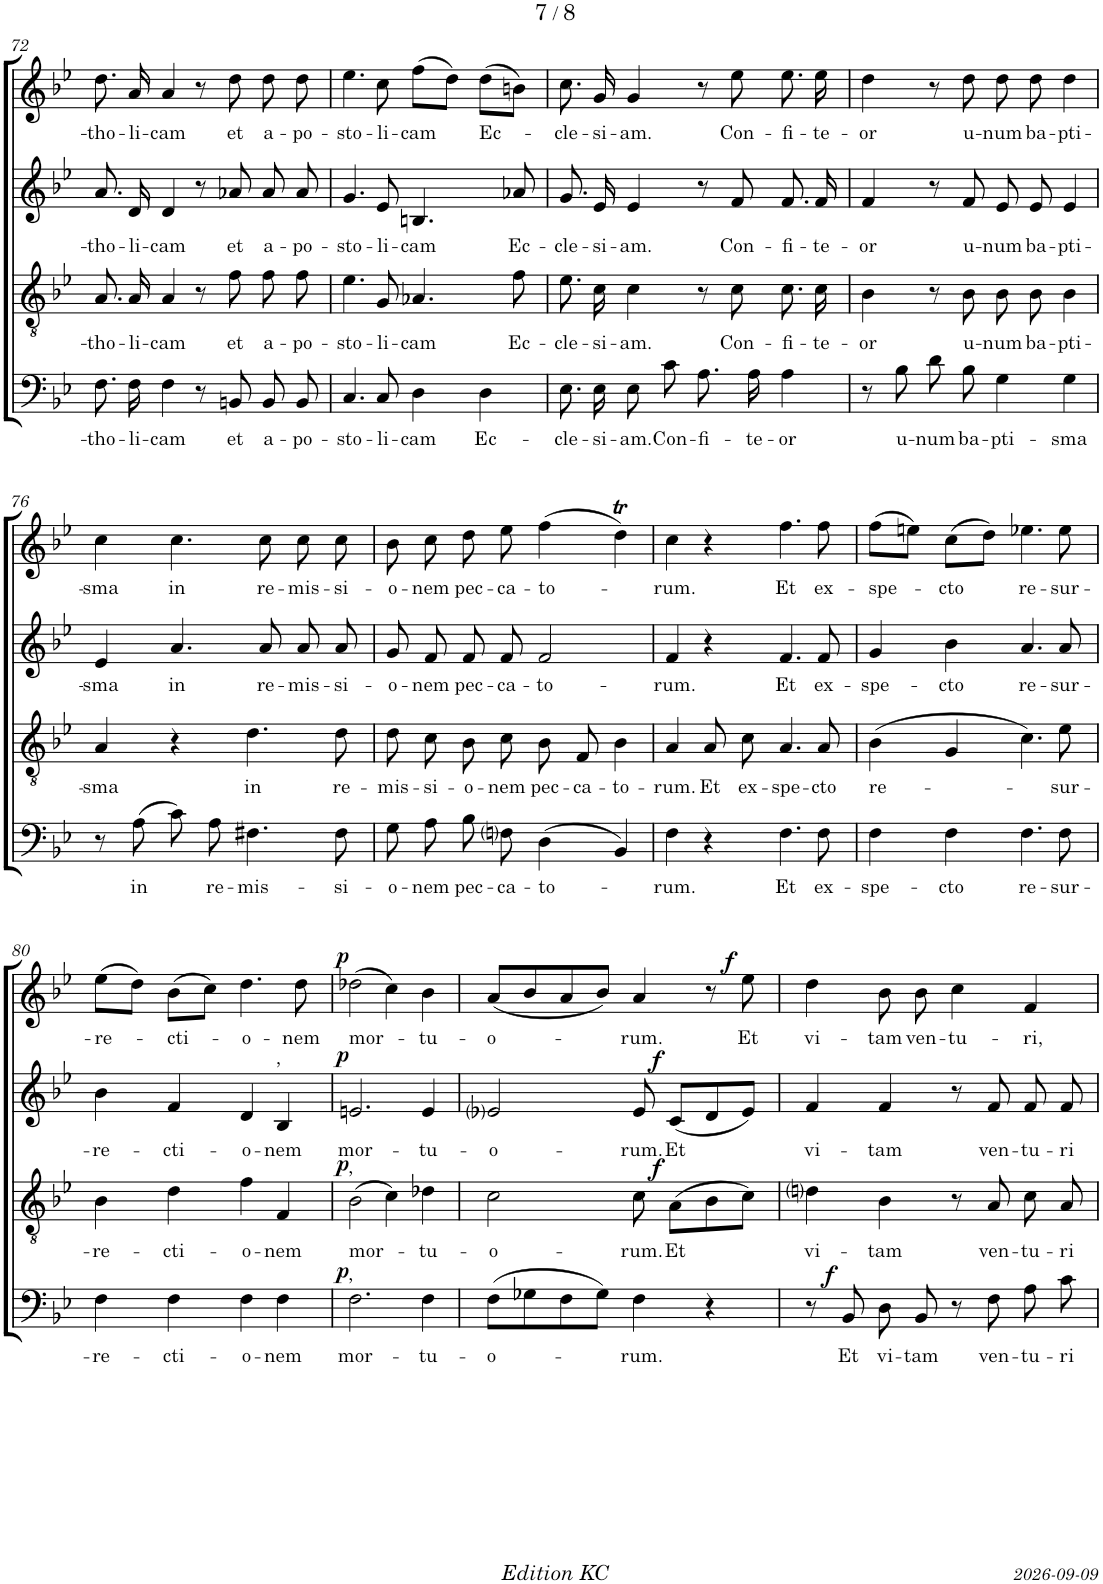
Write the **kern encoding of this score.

**kern	**text	**dynam	**kern	**text	**dynam	**kern	**text	**dynam	**kern	**text	**dynam
*part4	*part4	*part4	*part3	*part3	*part3	*part2	*part2	*part2	*part1	*part1	*part1
*staff4	*staff4	*staff4	*staff3	*staff3	*staff3	*staff2	*staff2	*staff2	*staff1	*staff1	*staff1
*I"Zeile 4	*	*	*I"Zeile 3	*	*	*I"Zeile 2	*	*	*I"Zeile 1	*	*
!!LO:PB:g=z
*clefF4	*	*	*clefGv2	*	*	*clefG2	*	*	*clefG2	*	*
*k[b-e-]	*	*	*k[b-e-]	*	*	*k[b-e-]	*	*	*k[b-e-]	*	*
*M4/4	*	*	*M4/4	*	*	*M4/4	*	*	*M4/4	*	*
*met(c)	*	*	*met(c)	*	*	*met(c)	*	*	*met(c)	*	*
=72	=72	=72	=72	=72	=72	=72	=72	=72	=72	=72	=72
!	!LO:LY:b	!	!	!LO:LY:b	!	!	!LO:LY:b	!	!	!LO:LY:b	!
8.F\	-tho-	.	8.A/	-tho-	.	8.a/	-tho-	.	8.dd\	-tho-	.
!	!LO:LY:b	!	!	!LO:LY:b	!	!	!LO:LY:b	!	!	!LO:LY:b	!
16F\	-li-	.	16A/	-li-	.	16d/	-li-	.	16a/	-li-	.
!	!LO:LY:b	!	!	!LO:LY:b	!	!	!LO:LY:b	!	!	!LO:LY:b	!
4F\	-cam	.	4A/	-cam	.	4d/	-cam	.	4a/	-cam	.
8r	.	.	8r	.	.	8r	.	.	8r	.	.
!	!LO:LY:b	!	!	!LO:LY:b	!	!	!LO:LY:b	!	!	!LO:LY:b	!
8BBn/	et	.	8f\	et	.	8a-X/	et	.	8dd\	et	.
!	!LO:LY:b	!	!	!LO:LY:b	!	!	!LO:LY:b	!	!	!LO:LY:b	!
8BB/	a-	.	8f\	a-	.	8a-/	a-	.	8dd\	a-	.
!	!LO:LY:b	!	!	!LO:LY:b	!	!	!LO:LY:b	!	!	!LO:LY:b	!
8BB/	-po-	.	8f\	-po-	.	8a-/	-po-	.	8dd\	-po-	.
=73	=73	=73	=73	=73	=73	=73	=73	=73	=73	=73	=73
!	!LO:LY:b	!	!	!LO:LY:b	!	!	!LO:LY:b	!	!	!LO:LY:b	!
4.C/	-sto-	.	4.e-\	-sto-	.	4.g/	-sto-	.	4.ee-\	-sto-	.
!	!LO:LY:b	!	!	!LO:LY:b	!	!	!LO:LY:b	!	!	!LO:LY:b	!
8C/	-li-	.	8G/	-li-	.	8e-/	-li-	.	8cc\	-li-	.
!	!LO:LY:b	!	!	!LO:LY:b	!	!	!LO:LY:b	!	!	!LO:LY:b	!
4D\	-cam	.	4.A-X/	-cam	.	4.Bn/	-cam	.	(8ff\L	-cam	.
.	.	.	.	.	.	.	.	.	8dd\J)	.	.
!	!LO:LY:b	!	!	!	!	!	!	!	!	!LO:LY:b	!
4D\	Ec-	.	.	.	.	.	.	.	(8dd\L	Ec-	.
!	!	!	!	!LO:LY:b	!	!	!LO:LY:b	!	!	!	!
.	.	.	8f\	Ec-	.	8a-X/	Ec-	.	8bn\J)	.	.
=74	=74	=74	=74	=74	=74	=74	=74	=74	=74	=74	=74
!	!LO:LY:b	!	!	!LO:LY:b	!	!	!LO:LY:b	!	!	!LO:LY:b	!
8.E-\	-cle-	.	8.e-\	-cle-	.	8.g/	-cle-	.	8.cc\	-cle-	.
!	!LO:LY:b	!	!	!LO:LY:b	!	!	!LO:LY:b	!	!	!LO:LY:b	!
16E-\	-si-	.	16c\	-si-	.	16e-/	-si-	.	16g/	-si-	.
!	!LO:LY:b	!	!	!LO:LY:b	!	!	!LO:LY:b	!	!	!LO:LY:b	!
8E-\	-am.	.	4c\	-am.	.	4e-/	-am.	.	4g/	-am.	.
!	!LO:LY:b	!	!	!	!	!	!	!	!	!	!
8c\	Con-	.	.	.	.	.	.	.	.	.	.
!	!LO:LY:b	!	!	!	!	!	!	!	!	!	!
8.A\	-fi-	.	8r	.	.	8r	.	.	8r	.	.
!	!	!	!	!LO:LY:b	!	!	!LO:LY:b	!	!	!LO:LY:b	!
.	.	.	8c\	Con-	.	8f/	Con-	.	8ee-\	Con-	.
!	!LO:LY:b	!	!	!	!	!	!	!	!	!	!
16A\	-te-	.	.	.	.	.	.	.	.	.	.
!	!LO:LY:b	!	!	!LO:LY:b	!	!	!LO:LY:b	!	!	!LO:LY:b	!
4A\	-or	.	8.c\	-fi-	.	8.f/	-fi-	.	8.ee-\	-fi-	.
!	!	!	!	!LO:LY:b	!	!	!LO:LY:b	!	!	!LO:LY:b	!
.	.	.	16c\	-te-	.	16f/	-te-	.	16ee-\	-te-	.
=75	=75	=75	=75	=75	=75	=75	=75	=75	=75	=75	=75
!	!	!	!	!LO:LY:b	!	!	!LO:LY:b	!	!	!LO:LY:b	!
8r	.	.	4B-\	-or	.	4f/	-or	.	4dd\	-or	.
!	!LO:LY:b	!	!	!	!	!	!	!	!	!	!
8B-\	u-	.	.	.	.	.	.	.	.	.	.
!	!LO:LY:b	!	!	!	!	!	!	!	!	!	!
8d\	-num	.	8r	.	.	8r	.	.	8r	.	.
!	!LO:LY:b	!	!	!LO:LY:b	!	!	!LO:LY:b	!	!	!LO:LY:b	!
8B-\	ba-	.	8B-\	u-	.	8f/	u-	.	8dd\	u-	.
!	!LO:LY:b	!	!	!LO:LY:b	!	!	!LO:LY:b	!	!	!LO:LY:b	!
4G\	-pti-	.	8B-\	-num	.	8e-/	-num	.	8dd\	-num	.
!	!	!	!	!LO:LY:b	!	!	!LO:LY:b	!	!	!LO:LY:b	!
.	.	.	8B-\	ba-	.	8e-/	ba-	.	8dd\	ba-	.
!	!LO:LY:b	!	!	!LO:LY:b	!	!	!LO:LY:b	!	!	!LO:LY:b	!
4G\	-sma	.	4B-\	-pti-	.	4e-/	-pti-	.	4dd\	-pti-	.
!!LO:LB:g=z
=76	=76	=76	=76	=76	=76	=76	=76	=76	=76	=76	=76
!	!	!	!	!LO:LY:b	!	!	!LO:LY:b	!	!	!LO:LY:b	!
8r	.	.	4A/	-sma	.	4e-/	-sma	.	4cc\	-sma	.
!	!LO:LY:b	!	!	!	!	!	!	!	!	!	!
(8A\	in	.	.	.	.	.	.	.	.	.	.
!	!	!	!	!	!	!	!LO:LY:b	!	!	!LO:LY:b	!
8c\)	.	.	4r	.	.	4.a/	in	.	4.cc\	in	.
!	!LO:LY:b	!	!	!	!	!	!	!	!	!	!
8A\	re-	.	.	.	.	.	.	.	.	.	.
!	!LO:LY:b	!	!	!LO:LY:b	!	!	!	!	!	!	!
4.F#X\	-mis-	.	4.d\	in	.	.	.	.	.	.	.
!	!	!	!	!	!	!	!LO:LY:b	!	!	!LO:LY:b	!
.	.	.	.	.	.	8a/	re-	.	8cc\	re-	.
!	!	!	!	!	!	!	!LO:LY:b	!	!	!LO:LY:b	!
.	.	.	.	.	.	8a/	-mis-	.	8cc\	-mis-	.
!	!LO:LY:b	!	!	!LO:LY:b	!	!	!LO:LY:b	!	!	!LO:LY:b	!
8F#\	-si-	.	8d\	re-	.	8a/	-si-	.	8cc\	-si-	.
=77	=77	=77	=77	=77	=77	=77	=77	=77	=77	=77	=77
!	!LO:LY:b	!	!	!LO:LY:b	!	!	!LO:LY:b	!	!	!LO:LY:b	!
8G\	-o-	.	8d\	-mis-	.	8g/	-o-	.	8b-\	-o-	.
!	!LO:LY:b	!	!	!LO:LY:b	!	!	!LO:LY:b	!	!	!LO:LY:b	!
8A\	-nem	.	8c\	-si-	.	8f/	-nem	.	8cc\	-nem	.
!	!LO:LY:b	!	!	!LO:LY:b	!	!	!LO:LY:b	!	!	!LO:LY:b	!
8B-\	pec-	.	8B-\	-o-	.	8f/	pec-	.	8dd\	pec-	.
!	!LO:LY:b	!	!	!LO:LY:b	!	!	!LO:LY:b	!	!	!LO:LY:b	!
8Fni\	-ca-	.	8c\	-nem	.	8f/	-ca-	.	8ee-\	-ca-	.
!	!LO:LY:b	!	!	!LO:LY:b	!	!	!LO:LY:b	!	!	!LO:LY:b	!
(4D\	-to-	.	8B-\	pec-	.	2f/	-to-	.	(4ff\	-to-	.
!	!	!	!	!LO:LY:b	!	!	!	!	!	!	!
.	.	.	8F/	-ca-	.	.	.	.	.	.	.
!	!	!	!	!LO:LY:b	!	!	!	!	!	!	!
4BB-/)	.	.	4B-\	-to-	.	.	.	.	4ddt\)	.	.
=78	=78	=78	=78	=78	=78	=78	=78	=78	=78	=78	=78
!	!LO:LY:b	!	!	!LO:LY:b	!	!	!LO:LY:b	!	!	!LO:LY:b	!
4F\	-rum.	.	4A/	-rum.	.	4f/	-rum.	.	4cc\	-rum.	.
!	!	!	!	!LO:LY:b	!	!	!	!	!	!	!
4r	.	.	8A/	Et	.	4r	.	.	4r	.	.
!	!	!	!	!LO:LY:b	!	!	!	!	!	!	!
.	.	.	8c\	ex-	.	.	.	.	.	.	.
!	!LO:LY:b	!	!	!LO:LY:b	!	!	!LO:LY:b	!	!	!LO:LY:b	!
4.F\	Et	.	4.A/	-spe-	.	4.f/	Et	.	4.ff\	Et	.
!	!LO:LY:b	!	!	!LO:LY:b	!	!	!LO:LY:b	!	!	!LO:LY:b	!
8F\	ex-	.	8A/	-cto	.	8f/	ex-	.	8ff\	ex-	.
=79	=79	=79	=79	=79	=79	=79	=79	=79	=79	=79	=79
!	!LO:LY:b	!	!	!LO:LY:b	!	!	!LO:LY:b	!	!	!LO:LY:b	!
4F\	-spe-	.	(4B-\	re-	.	4g/	-spe-	.	(8ff\L	-spe-	.
.	.	.	.	.	.	.	.	.	8een\J)	.	.
!	!LO:LY:b	!	!	!	!	!	!LO:LY:b	!	!	!LO:LY:b	!
4F\	-cto	.	4G/	.	.	4b-\	-cto	.	(8cc\L	-cto	.
.	.	.	.	.	.	.	.	.	8dd\J)	.	.
!	!LO:LY:b	!	!	!	!	!	!LO:LY:b	!	!	!LO:LY:b	!
4.F\	re-	.	4.c\)	.	.	4.a/	re-	.	4.ee-X\	re-	.
!	!LO:LY:b	!	!	!LO:LY:b	!	!	!LO:LY:b	!	!	!LO:LY:b	!
8F\	-sur-	.	8e-\	-sur-	.	8a/	-sur-	.	8ee-\	-sur-	.
!!LO:LB:g=z
=80	=80	=80	=80	=80	=80	=80	=80	=80	=80	=80	=80
!	!LO:LY:b	!	!	!LO:LY:b	!	!	!LO:LY:b	!	!	!LO:LY:b	!
4F\	-re-	.	4B-\	-re-	.	4b-\	-re-	.	(8ee-\L	-re-	.
.	.	.	.	.	.	.	.	.	8dd\J)	.	.
!	!LO:LY:b	!	!	!LO:LY:b	!	!	!LO:LY:b	!	!	!LO:LY:b	!
4F\	-cti-	.	4d\	-cti-	.	4f/	-cti-	.	(8b-\L	-cti-	.
.	.	.	.	.	.	.	.	.	8cc\J)	.	.
!	!LO:LY:b	!	!	!LO:LY:b	!	!	!LO:LY:b	!	!	!LO:LY:b	!
4F\	-o-	.	4f\	-o-	.	4d/	-o-	.	4.dd\	-o-	.
!	!	!	!	!	!	!LO:TX:a:t=,	!	!	!	!	!
!	!LO:LY:b	!	!	!LO:LY:b	!	!	!LO:LY:b	!	!	!	!
4F\	-nem	.	4F/	-nem	.	4B-/	-nem	.	.	.	.
!	!	!	!	!	!	!	!	!	!	!LO:LY:b	!
.	.	.	.	.	.	.	.	.	8dd\	-nem	.
=81	=81	=81	=81	=81	=81	=81	=81	=81	=81	=81	=81
!	!	!	!LO:TX:a:t=,	!	!	!	!	!	!	!	!
!LO:TX:a:t=,	!	!	!	!	!	!	!	!	!	!	!
!	!LO:LY:b	!LO:DY:b	!	!LO:LY:b	!LO:DY:b	!	!LO:LY:b	!LO:DY:b	!	!LO:LY:b	!LO:DY:b
2.F\	mor-	p	(2B-\	mor-	p	2.en/	mor-	p	(2dd-X\	mor-	p
.	.	.	4c\)	.	.	.	.	.	4cc\)	.	.
!	!LO:LY:b	!	!	!LO:LY:b	!	!	!LO:LY:b	!	!	!LO:LY:b	!
4F\	-tu-	.	4d-X\	-tu-	.	4e/	-tu-	.	4b-\	-tu-	.
=82	=82	=82	=82	=82	=82	=82	=82	=82	=82	=82	=82
!	!LO:LY:b	!	!	!LO:LY:b	!	!	!LO:LY:b	!	!	!LO:LY:b	!
(8F\L	-o-	.	2c\	-o-	.	2e-i/	-o-	.	(8a/L	-o-	.
8G-X\	.	.	.	.	.	.	.	.	8b-/	.	.
8F\	.	.	.	.	.	.	.	.	8a/	.	.
8G-\J)	.	.	.	.	.	.	.	.	8b-/J)	.	.
!	!LO:LY:b	!	!	!LO:LY:b	!	!	!LO:LY:b	!	!	!LO:LY:b	!
4F\	-rum.	.	8c\	-rum.	.	8e-/	-rum.	.	4a/	-rum.	.
!	!	!	!	!LO:LY:b	!LO:DY:b	!	!LO:LY:b	!LO:DY:b	!	!	!
.	.	.	(8A\L	Et	f	(8c/L	Et	f	.	.	.
4r	.	.	8B-\	.	.	8d/	.	.	8r	.	.
!	!	!	!	!	!	!	!	!	!	!LO:LY:b	!LO:DY:b
.	.	.	8c\J)	.	.	8e-/J)	.	.	8ee-\	Et	f
=83	=83	=83	=83	=83	=83	=83	=83	=83	=83	=83	=83
!	!	!	!	!LO:LY:b	!	!	!LO:LY:b	!	!	!LO:LY:b	!
8r	.	.	4dni\	vi-	.	4f/	vi-	.	4dd\	vi-	.
!	!LO:LY:b	!LO:DY:b	!	!	!	!	!	!	!	!	!
8BB-/	Et	f	.	.	.	.	.	.	.	.	.
!	!LO:LY:b	!	!	!LO:LY:b	!	!	!LO:LY:b	!	!	!LO:LY:b	!
8D\	vi-	.	4B-\	-tam	.	4f/	-tam	.	8b-\	-tam	.
!	!LO:LY:b	!	!	!	!	!	!	!	!	!LO:LY:b	!
8BB-/	-tam	.	.	.	.	.	.	.	8b-\	ven-	.
!	!	!	!	!	!	!	!	!	!	!LO:LY:b	!
8r	.	.	8r	.	.	8r	.	.	4cc\	-tu-	.
!	!LO:LY:b	!	!	!LO:LY:b	!	!	!LO:LY:b	!	!	!	!
8F\	ven-	.	8A/	ven-	.	8f/	ven-	.	.	.	.
!	!LO:LY:b	!	!	!LO:LY:b	!	!	!LO:LY:b	!	!	!LO:LY:b	!
8A\	-tu-	.	8c\	-tu-	.	8f/	-tu-	.	4f/	-ri,	.
!	!LO:LY:b	!	!	!LO:LY:b	!	!	!LO:LY:b	!	!	!	!
8c\	-ri	.	8A/	-ri	.	8f/	-ri	.	.	.	.
=	=	=	=	=	=	=	=	=	=	=	=
*-	*-	*-	*-	*-	*-	*-	*-	*-	*-	*-	*-
